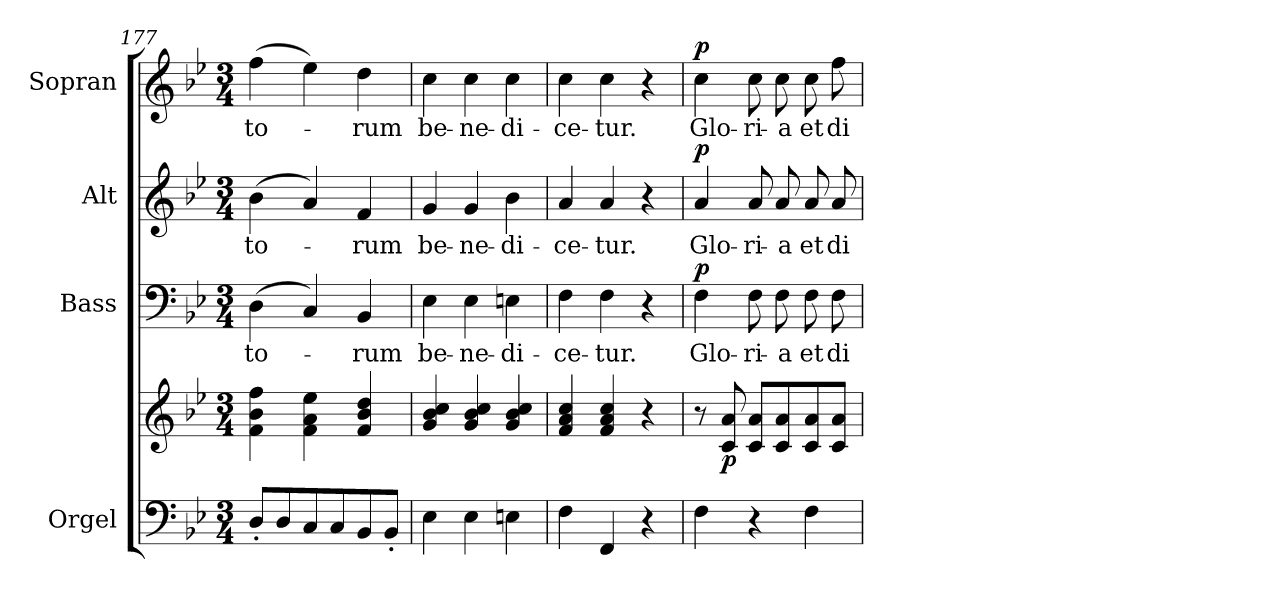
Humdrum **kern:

**kern	**kern	**dynam	**kern	**text	**dynam	**kern	**text	**dynam	**kern	**text	**dynam
*part4	*part4	*part4	*part3	*part3	*part3	*part2	*part2	*part2	*part1	*part1	*part1
*staff5	*staff4	*staff4/5	*staff3	*staff3	*staff3	*staff2	*staff2	*staff2	*staff1	*staff1	*staff1
*I"Orgel	*	*	*I"Bass	*	*	*I"Alt	*	*	*I"Sopran	*	*
*I'Org.	*	*	*I'B.	*	*	*I'A.	*	*	*I'S.	*	*
*clefF4	*clefG2	*	*clefF4	*	*	*clefG2	*	*	*clefG2	*	*
*k[b-e-]	*k[b-e-]	*	*k[b-e-]	*	*	*k[b-e-]	*	*	*k[b-e-]	*	*
*B-:	*B-:	*	*B-:	*	*	*B-:	*	*	*B-:	*	*
*M3/4	*M3/4	*	*M3/4	*	*	*M3/4	*	*	*M3/4	*	*
=177	=177	=177	=177	=177	=177	=177	=177	=177	=177	=177	=177
!	!	!	!	!LO:LY:b	!	!	!LO:LY:b	!	!	!LO:LY:b	!
8D'</L	4f\ 4b-\ 4ff\	.	(>4D\	-to-	.	(>4b-\	-to-	.	(>4ff\	-to-	.
8D/	.	.	.	.	.	.	.	.	.	.	.
8C/	4f\ 4a\ 4ee-\	.	4C/)	.	.	4a/)	.	.	4ee-\)	.	.
8C/	.	.	.	.	.	.	.	.	.	.	.
!	!	!	!	!LO:LY:b	!	!	!LO:LY:b	!	!	!LO:LY:b	!
8BB-/	4f/ 4b-/ 4dd/	.	4BB-/	-rum	.	4f/	-rum	.	4dd\	-rum	.
8BB-'</J	.	.	.	.	.	.	.	.	.	.	.
=178	=178	=178	=178	=178	=178	=178	=178	=178	=178	=178	=178
!	!	!	!	!LO:LY:b	!	!	!LO:LY:b	!	!	!LO:LY:b	!
4E-\	4g/ 4b-/ 4cc/	.	4E-\	be-	.	4g/	be-	.	4cc\	be-	.
!	!	!	!	!LO:LY:b	!	!	!LO:LY:b	!	!	!LO:LY:b	!
4E-\	4g/ 4b-/ 4cc/	.	4E-\	-ne-	.	4g/	-ne-	.	4cc\	-ne-	.
!	!	!	!	!LO:LY:b	!	!	!LO:LY:b	!	!	!LO:LY:b	!
4En\	4g/ 4b-/ 4cc/	.	4En\	-di-	.	4b-\	-di-	.	4cc\	-di-	.
!!LO:PB:g=z
=179	=179	=179	=179	=179	=179	=179	=179	=179	=179	=179	=179
!	!	!	!	!LO:LY:b	!	!	!LO:LY:b	!	!	!LO:LY:b	!
4F\	4f/ 4a/ 4cc/	.	4F\	-ce-	.	4a/	-ce-	.	4cc\	-ce-	.
!	!	!	!	!LO:LY:b	!	!	!LO:LY:b	!	!	!LO:LY:b	!
4FF/	4f/ 4a/ 4cc/	.	4F\	-tur.	.	4a/	-tur.	.	4cc\	-tur.	.
4r	4r	.	4r	.	.	4r	.	.	4r	.	.
=180	=180	=180	=180	=180	=180	=180	=180	=180	=180	=180	=180
!	!	!	!	!LO:LY:b	!LO:DY:a	!	!LO:LY:b	!LO:DY:a	!	!LO:LY:b	!LO:DY:a
4F\	8r	.	4F\	Glo-	p	4a/	Glo-	p	4cc\	Glo-	p
!	!	!LO:DY:b	!	!	!	!	!	!	!	!	!
.	8c/ 8a/	p	.	.	.	.	.	.	.	.	.
!	!	!	!	!LO:LY:b	!	!	!LO:LY:b	!	!	!LO:LY:b	!
4r	8c/ 8a/L	.	8F\	-ri-	.	8a/	-ri-	.	8cc\	-ri-	.
!	!	!	!	!LO:LY:b	!	!	!LO:LY:b	!	!	!LO:LY:b	!
.	8c/ 8a/	.	8F\	-a	.	8a/	-a	.	8cc\	-a	.
!	!	!	!	!LO:LY:b	!	!	!LO:LY:b	!	!	!LO:LY:b	!
4F\	8c/ 8a/	.	8F\	et	.	8a/	et	.	8cc\	et	.
!	!	!	!	!LO:LY:b	!	!	!LO:LY:b	!	!	!LO:LY:b	!
.	8c/ 8a/J	.	8F\	di-	.	8a/	di-	.	8ff\	di-	.
=	=	=	=	=	=	=	=	=	=	=	=
*-	*-	*-	*-	*-	*-	*-	*-	*-	*-	*-	*-
